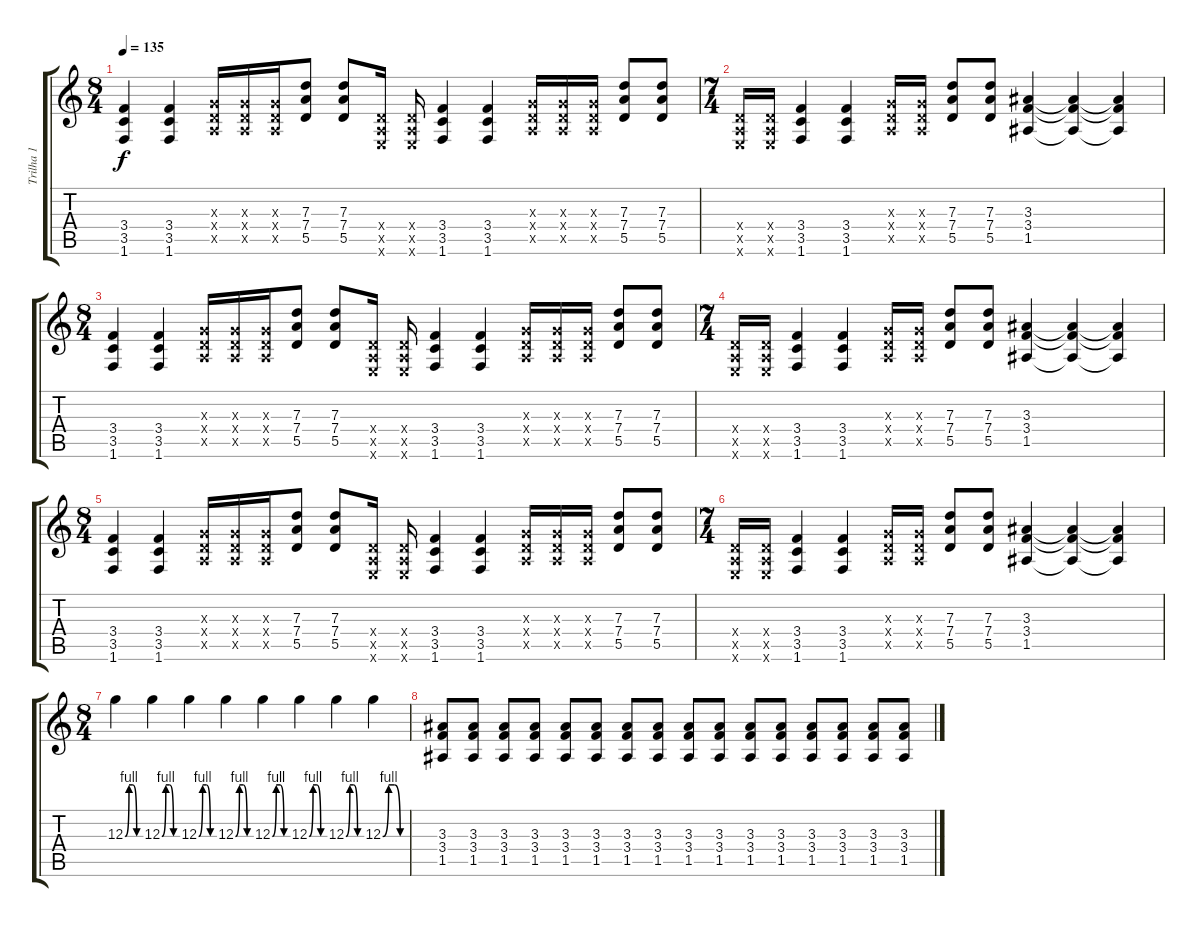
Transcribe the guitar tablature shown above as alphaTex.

\track ("Trilha 1" "Trilha 1") {instrument distortionguitar}
\staff {score tabs}
\tuning (E4 B3 G3 D3 A2 E2) {hide}
\ts (8 4)
\tempo 135
\clef g2
\ks c
(3.4 3.5 1.6).4{dy f} (3.4 3.5 1.6).4 (0.3{x} 0.4{x} 0.5{x}).16 (0.3{x} 0.4{x} 0.5{x}).16 (0.3{x} 0.4{x} 0.5{x}).16 (7.3 7.4 5.5).8 (7.3 7.4 5.5).8 (0.4{x} 0.5{x} 0.6{x}).16 (0.4{x} 0.5{x} 0.6{x}).16 (3.4 3.5 1.6).4 (3.4 3.5 1.6).4 (0.3{x} 0.4{x} 0.5{x}).16 (0.3{x} 0.4{x} 0.5{x}).16 (0.3{x} 0.4{x} 0.5{x}).16 (7.3 7.4 5.5).8 (7.3 7.4 5.5).8 |
\ts (7 4)
(0.4{x} 0.5{x} 0.6{x}).16 (0.4{x} 0.5{x} 0.6{x}).16 (3.4 3.5 1.6).4 (3.4 3.5 1.6).4 (0.3{x} 0.4{x} 0.5{x}).16 (0.3{x} 0.4{x} 0.5{x}).16 (7.3 7.4 5.5).8 (7.3 7.4 5.5).8 (3.3 3.4 1.5).4 (3.3{t} 3.4{t} 1.5{t}).4 (3.3{t} 3.4{t} 1.5{t}).4 |
\ts (8 4)
(3.4 3.5 1.6).4 (3.4 3.5 1.6).4 (0.3{x} 0.4{x} 0.5{x}).16 (0.3{x} 0.4{x} 0.5{x}).16 (0.3{x} 0.4{x} 0.5{x}).16 (7.3 7.4 5.5).8 (7.3 7.4 5.5).8 (0.4{x} 0.5{x} 0.6{x}).16 (0.4{x} 0.5{x} 0.6{x}).16 (3.4 3.5 1.6).4 (3.4 3.5 1.6).4 (0.3{x} 0.4{x} 0.5{x}).16 (0.3{x} 0.4{x} 0.5{x}).16 (0.3{x} 0.4{x} 0.5{x}).16 (7.3 7.4 5.5).8 (7.3 7.4 5.5).8 |
\ts (7 4)
(0.4{x} 0.5{x} 0.6{x}).16 (0.4{x} 0.5{x} 0.6{x}).16 (3.4 3.5 1.6).4 (3.4 3.5 1.6).4 (0.3{x} 0.4{x} 0.5{x}).16 (0.3{x} 0.4{x} 0.5{x}).16 (7.3 7.4 5.5).8 (7.3 7.4 5.5).8 (3.3 3.4 1.5).4 (3.3{t} 3.4{t} 1.5{t}).4 (3.3{t} 3.4{t} 1.5{t}).4 |
\ts (8 4)
(3.4 3.5 1.6).4 (3.4 3.5 1.6).4 (0.3{x} 0.4{x} 0.5{x}).16 (0.3{x} 0.4{x} 0.5{x}).16 (0.3{x} 0.4{x} 0.5{x}).16 (7.3 7.4 5.5).8 (7.3 7.4 5.5).8 (0.4{x} 0.5{x} 0.6{x}).16 (0.4{x} 0.5{x} 0.6{x}).16 (3.4 3.5 1.6).4 (3.4 3.5 1.6).4 (0.3{x} 0.4{x} 0.5{x}).16 (0.3{x} 0.4{x} 0.5{x}).16 (0.3{x} 0.4{x} 0.5{x}).16 (7.3 7.4 5.5).8 (7.3 7.4 5.5).8 |
\ts (7 4)
(0.4{x} 0.5{x} 0.6{x}).16 (0.4{x} 0.5{x} 0.6{x}).16 (3.4 3.5 1.6).4 (3.4 3.5 1.6).4 (0.3{x} 0.4{x} 0.5{x}).16 (0.3{x} 0.4{x} 0.5{x}).16 (7.3 7.4 5.5).8 (7.3 7.4 5.5).8 (3.3 3.4 1.5).4 (3.3{t} 3.4{t} 1.5{t}).4 (3.3{t} 3.4{t} 1.5{t}).4 |
\ts (8 4)
12.3{be (custom 0 0 15 4 30 4 45 0 60 0)}.4 12.3{be (custom 0 0 15 4 30 4 45 0 60 0)}.4 12.3{be (custom 0 0 15 4 30 4 45 0 60 0)}.4 12.3{be (custom 0 0 15 4 30 4 45 0 60 0)}.4 12.3{be (custom 0 0 15 4 30 4 45 0 60 0)}.4 12.3{be (custom 0 0 15 4 30 4 45 0 60 0)}.4 12.3{be (custom 0 0 15 4 30 4 45 0 60 0)}.4 12.3{be (custom 0 0 15 4 30 4 45 0 60 0)}.4 |
(3.3 3.4 1.5).8 (3.3 3.4 1.5).8 (3.3 3.4 1.5).8 (3.3 3.4 1.5).8 (3.3 3.4 1.5).8 (3.3 3.4 1.5).8 (3.3 3.4 1.5).8 (3.3 3.4 1.5).8 (3.3 3.4 1.5).8 (3.3 3.4 1.5).8 (3.3 3.4 1.5).8 (3.3 3.4 1.5).8 (3.3 3.4 1.5).8 (3.3 3.4 1.5).8 (3.3 3.4 1.5).8 (3.3 3.4 1.5).8
